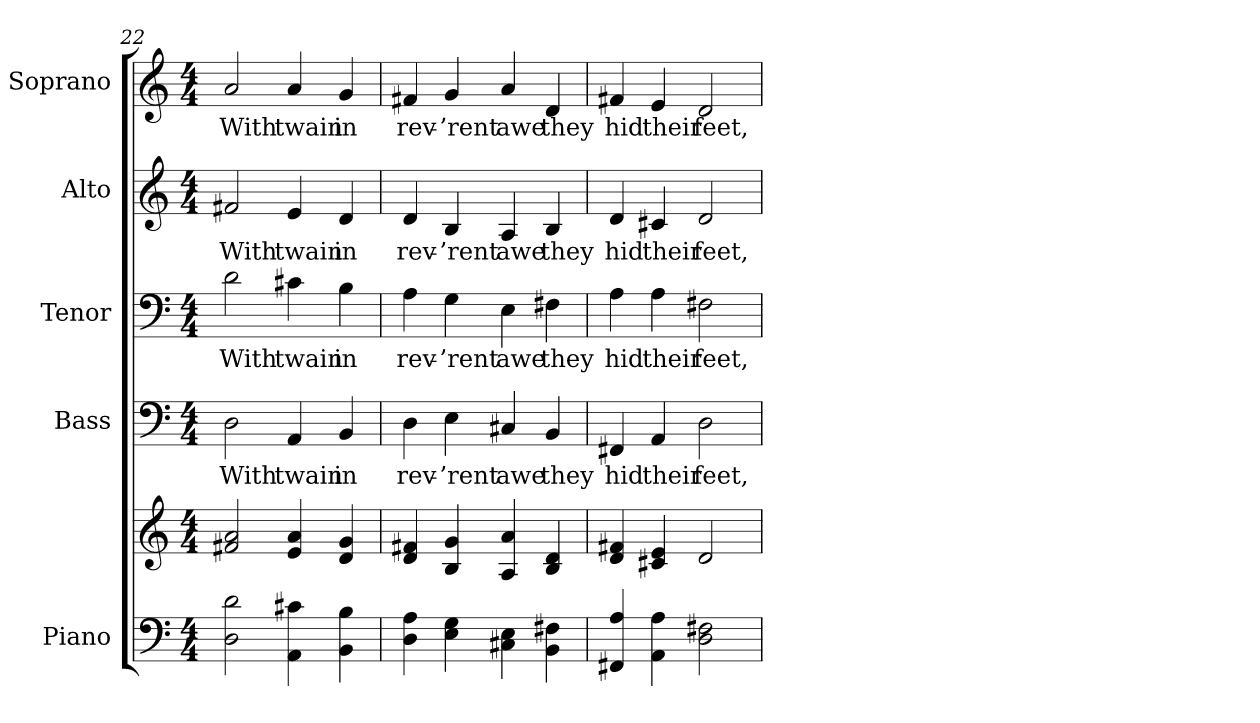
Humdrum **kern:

**kern	**kern	**kern	**text	**kern	**text	**kern	**text	**kern	**text
*part5	*part5	*part4	*part4	*part3	*part3	*part2	*part2	*part1	*part1
*staff6	*staff5	*staff4	*staff4	*staff3	*staff3	*staff2	*staff2	*staff1	*staff1
*I"Piano	*	*I"Bass	*	*I"Tenor	*	*I"Alto	*	*I"Soprano	*
*I'Pno.	*	*I'B.	*	*I'T.	*	*I'A.	*	*I'S.	*
!!LO:PB:g=z
*clefF4	*clefG2	*clefF4	*	*clefF4	*	*clefG2	*	*clefG2	*
*k[]	*k[]	*k[]	*	*k[]	*	*k[]	*	*k[]	*
*C:	*C:	*C:	*	*C:	*	*C:	*	*C:	*
*M4/4	*M4/4	*M4/4	*	*M4/4	*	*M4/4	*	*M4/4	*
=22	=22	=22	=22	=22	=22	=22	=22	=22	=22
!	!	!	!LO:LY:b:color=#000000	!	!	!	!	!	!
!	!	!	!	!	!LO:LY:b:color=#000000	!	!	!	!
!	!	!	!	!	!	!	!LO:LY:b:color=#000000	!	!
!	!	!	!	!	!	!	!	!	!LO:LY:b:color=#000000
2Di\ 2di	2f#Xi/ 2ai	2Di\	With	2di\	With	2f#Xi/	With	2ai/	With
!	!	!	!LO:LY:b:color=#000000	!	!	!	!	!	!
!	!	!	!	!	!LO:LY:b:color=#000000	!	!	!	!
!	!	!	!	!	!	!	!LO:LY:b:color=#000000	!	!
!	!	!	!	!	!	!	!	!	!LO:LY:b:color=#000000
4AAi\ 4c#Xi	4ei/ 4ai	4AAi/	twain	4c#Xi\	twain	4ei/	twain	4ai/	twain
!	!	!	!LO:LY:b:color=#000000	!	!	!	!	!	!
!	!	!	!	!	!LO:LY:b:color=#000000	!	!	!	!
!	!	!	!	!	!	!	!LO:LY:b:color=#000000	!	!
!	!	!	!	!	!	!	!	!	!LO:LY:b:color=#000000
4BBi\ 4Bi	4di/ 4gi	4BBi/	in	4Bi\	in	4di/	in	4gi/	in
=23	=23	=23	=23	=23	=23	=23	=23	=23	=23
!	!	!	!LO:LY:b:color=#000000	!	!	!	!	!	!
!	!	!	!	!	!LO:LY:b:color=#000000	!	!	!	!
!	!	!	!	!	!	!	!LO:LY:b:color=#000000	!	!
!	!	!	!	!	!	!	!	!	!LO:LY:b:color=#000000
4Di\ 4Ai	4di/ 4f#Xi	4Di\	rev-	4Ai\	rev-	4di/	rev-	4f#Xi/	rev-
!	!	!	!LO:LY:b:color=#000000	!	!	!	!	!	!
!	!	!	!	!	!LO:LY:b:color=#000000	!	!	!	!
!	!	!	!	!	!	!	!LO:LY:b:color=#000000	!	!
!	!	!	!	!	!	!	!	!	!LO:LY:b:color=#000000
4Ei\ 4Gi	4Bi/ 4gi	4Ei\	-’rent	4Gi\	-’rent	4Bi/	-’rent	4gi/	-’rent
!	!	!	!LO:LY:b:color=#000000	!	!	!	!	!	!
!	!	!	!	!	!LO:LY:b:color=#000000	!	!	!	!
!	!	!	!	!	!	!	!LO:LY:b:color=#000000	!	!
!	!	!	!	!	!	!	!	!	!LO:LY:b:color=#000000
4C#Xi\ 4Ei	4Ai/ 4ai	4C#Xi/	awe	4Ei\	awe	4Ai/	awe	4ai/	awe
!	!	!	!LO:LY:b:color=#000000	!	!	!	!	!	!
!	!	!	!	!	!LO:LY:b:color=#000000	!	!	!	!
!	!	!	!	!	!	!	!LO:LY:b:color=#000000	!	!
!	!	!	!	!	!	!	!	!	!LO:LY:b:color=#000000
4BBi\ 4F#Xi	4Bi/ 4di	4BBi/	they	4F#Xi\	they	4Bi/	they	4di/	they
=24	=24	=24	=24	=24	=24	=24	=24	=24	=24
!	!	!	!LO:LY:b:color=#000000	!	!	!	!	!	!
!	!	!	!	!	!LO:LY:b:color=#000000	!	!	!	!
!	!	!	!	!	!	!	!LO:LY:b:color=#000000	!	!
!	!	!	!	!	!	!	!	!	!LO:LY:b:color=#000000
4FF#Xi/ 4Ai	4di/ 4f#Xi	4FF#Xi/	hid	4Ai\	hid	4di/	hid	4f#Xi/	hid
!	!	!	!LO:LY:b:color=#000000	!	!	!	!	!	!
!	!	!	!	!	!LO:LY:b:color=#000000	!	!	!	!
!	!	!	!	!	!	!	!LO:LY:b:color=#000000	!	!
!	!	!	!	!	!	!	!	!	!LO:LY:b:color=#000000
4AAi\ 4Ai	4c#Xi/ 4ei	4AAi/	their	4Ai\	their	4c#Xi/	their	4ei/	their
!	!	!	!LO:LY:b:color=#000000	!	!	!	!	!	!
!	!	!	!	!	!LO:LY:b:color=#000000	!	!	!	!
!	!	!	!	!	!	!	!LO:LY:b:color=#000000	!	!
!	!	!	!	!	!	!	!	!	!LO:LY:b:color=#000000
2Di\ 2F#Xi	2di/	2Di\	feet,	2F#Xi\	feet,	2di/	feet,	2di/	feet,
=	=	=	=	=	=	=	=	=	=
*-	*-	*-	*-	*-	*-	*-	*-	*-	*-
